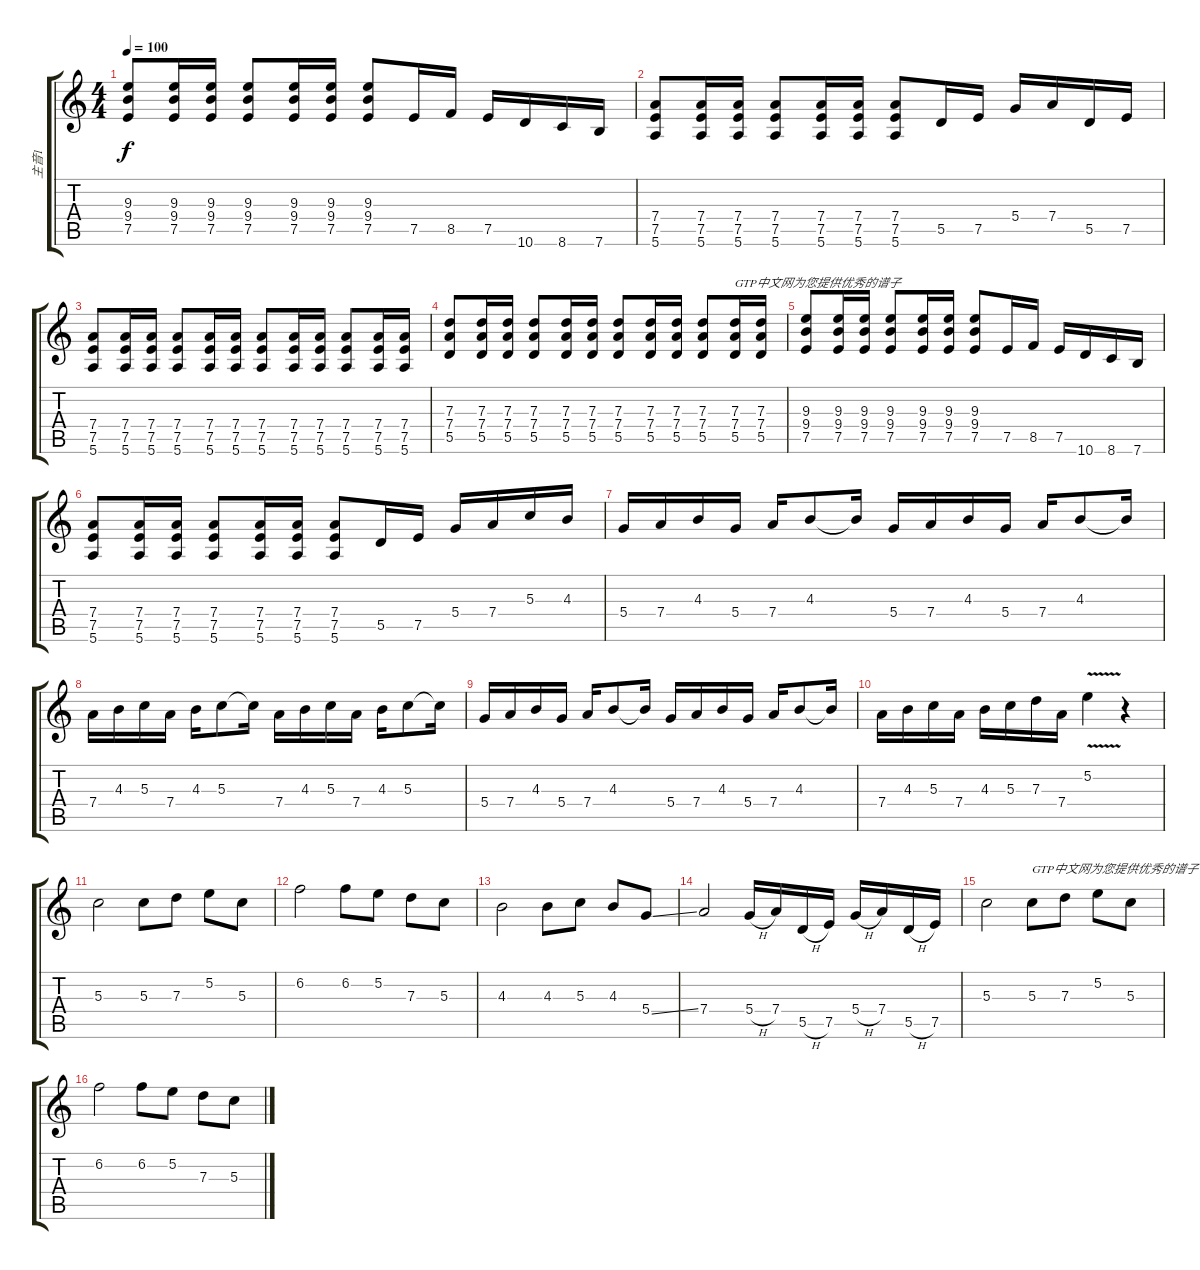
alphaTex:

\track ("主音1" "主音1") {instrument distortionguitar}
\staff {score tabs}
\tuning (E4 B3 G3 D3 A2 E2) {hide}
\ts (4 4)
\tempo 100
\clef g2
\ks c
(9.3 9.4 7.5).8{dy f} (9.3 9.4 7.5).16 (9.3 9.4 7.5).16 (9.3 9.4 7.5).8 (9.3 9.4 7.5).16 (9.3 9.4 7.5).16 (9.3 9.4 7.5).8 7.5.16 8.5.16 7.5.16 10.6.16 8.6.16 7.6.16 |
(7.4 7.5 5.6).8 (7.4 7.5 5.6).16 (7.4 7.5 5.6).16 (7.4 7.5 5.6).8 (7.4 7.5 5.6).16 (7.4 7.5 5.6).16 (7.4 7.5 5.6).8 5.5.16 7.5.16 5.4.16 7.4.16 5.5.16 7.5.16 |
(7.4 7.5 5.6).8 (7.4 7.5 5.6).16 (7.4 7.5 5.6).16 (7.4 7.5 5.6).8 (7.4 7.5 5.6).16 (7.4 7.5 5.6).16 (7.4 7.5 5.6).8 (7.4 7.5 5.6).16 (7.4 7.5 5.6).16 (7.4 7.5 5.6).8 (7.4 7.5 5.6).16 (7.4 7.5 5.6).16 |
(7.3 7.4 5.5).8 (7.3 7.4 5.5).16 (7.3 7.4 5.5).16 (7.3 7.4 5.5).8 (7.3 7.4 5.5).16 (7.3 7.4 5.5).16 (7.3 7.4 5.5).8 (7.3 7.4 5.5).16 (7.3 7.4 5.5).16 (7.3 7.4 5.5).8 (7.3 7.4 5.5).16{txt "GTP中文网为您提供优秀的谱子"} (7.3 7.4 5.5).16 |
(9.3 9.4 7.5).8 (9.3 9.4 7.5).16 (9.3 9.4 7.5).16 (9.3 9.4 7.5).8 (9.3 9.4 7.5).16 (9.3 9.4 7.5).16 (9.3 9.4 7.5).8 7.5.16 8.5.16 7.5.16 10.6.16 8.6.16 7.6.16 |
(7.4 7.5 5.6).8 (7.4 7.5 5.6).16 (7.4 7.5 5.6).16 (7.4 7.5 5.6).8 (7.4 7.5 5.6).16 (7.4 7.5 5.6).16 (7.4 7.5 5.6).8 5.5.16 7.5.16 5.4.16 7.4.16 5.3.16 4.3.16 |
5.4.16{volume 14} 7.4.16 4.3.16 5.4.16 7.4.16 4.3.8 4.3{t}.16 5.4.16 7.4.16 4.3.16 5.4.16 7.4.16 4.3.8 4.3{t}.16 |
7.4.16 4.3.16 5.3.16 7.4.16 4.3.16 5.3.8 5.3{t}.16 7.4.16 4.3.16 5.3.16 7.4.16 4.3.16 5.3.8 5.3{t}.16 |
5.4.16 7.4.16 4.3.16 5.4.16 7.4.16 4.3.8 4.3{t}.16 5.4.16 7.4.16 4.3.16 5.4.16 7.4.16 4.3.8 4.3{t}.16 |
7.4.16 4.3.16 5.3.16 7.4.16 4.3.16 5.3.16 7.3.16 7.4.16 5.2{v}.4 r.4 |
5.3.2 5.3.8 7.3.8 5.2.8 5.3.8 |
6.2.2 6.2.8 5.2.8 7.3.8 5.3.8 |
4.3.2 4.3.8 5.3.8 4.3.8 5.4{ss}.8 |
7.4.2 5.4{h}.16 7.4.16 5.5{h}.16 7.5.16 5.4{h}.16 7.4.16 5.5{h}.16 7.5.16 |
5.3.2 5.3.8{txt "GTP中文网为您提供优秀的谱子"} 7.3.8 5.2.8 5.3.8 |
6.2.2 6.2.8 5.2.8 7.3.8 5.3.8
